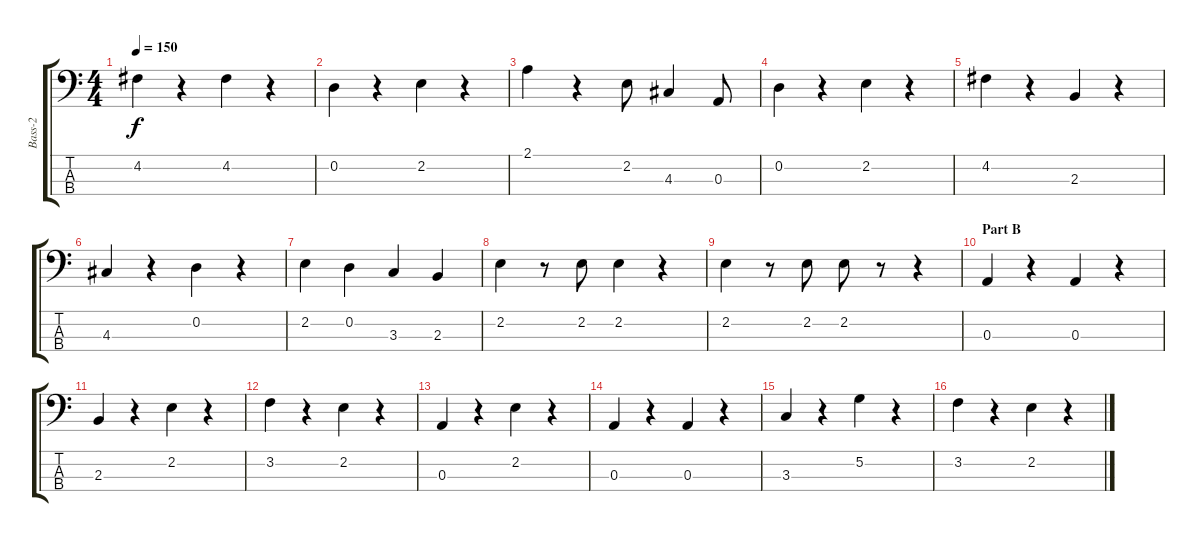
\track ("Bass-2" "Bass-2") {instrument acousticbass}
\staff {score tabs}
\tuning (G2 D2 A1 E1) {hide}
\ts (4 4)
\tempo 150
\clef f4
\ks c
4.2.4{dy f} r.4 4.2.4 r.4 |
0.2.4 r.4 2.2.4 r.4 |
2.1.4 r.4 2.2.8 4.3.4 0.3.8 |
0.2.4 r.4 2.2.4 r.4 |
4.2.4 r.4 2.3.4 r.4 |
4.3.4 r.4 0.2.4 r.4 |
2.2.4 0.2.4 3.3.4 2.3.4 |
2.2.4 r.8 2.2.8 2.2.4 r.4 |
2.2.4 r.8 2.2.8 2.2.8 r.8 r.4 |
\section ("" "Part B")
0.3.4 r.4 0.3.4 r.4 |
2.3.4 r.4 2.2.4 r.4 |
3.2.4 r.4 2.2.4 r.4 |
0.3.4 r.4 2.2.4 r.4 |
0.3.4 r.4 0.3.4 r.4 |
3.3.4 r.4 5.2.4 r.4 |
3.2.4 r.4 2.2.4 r.4
